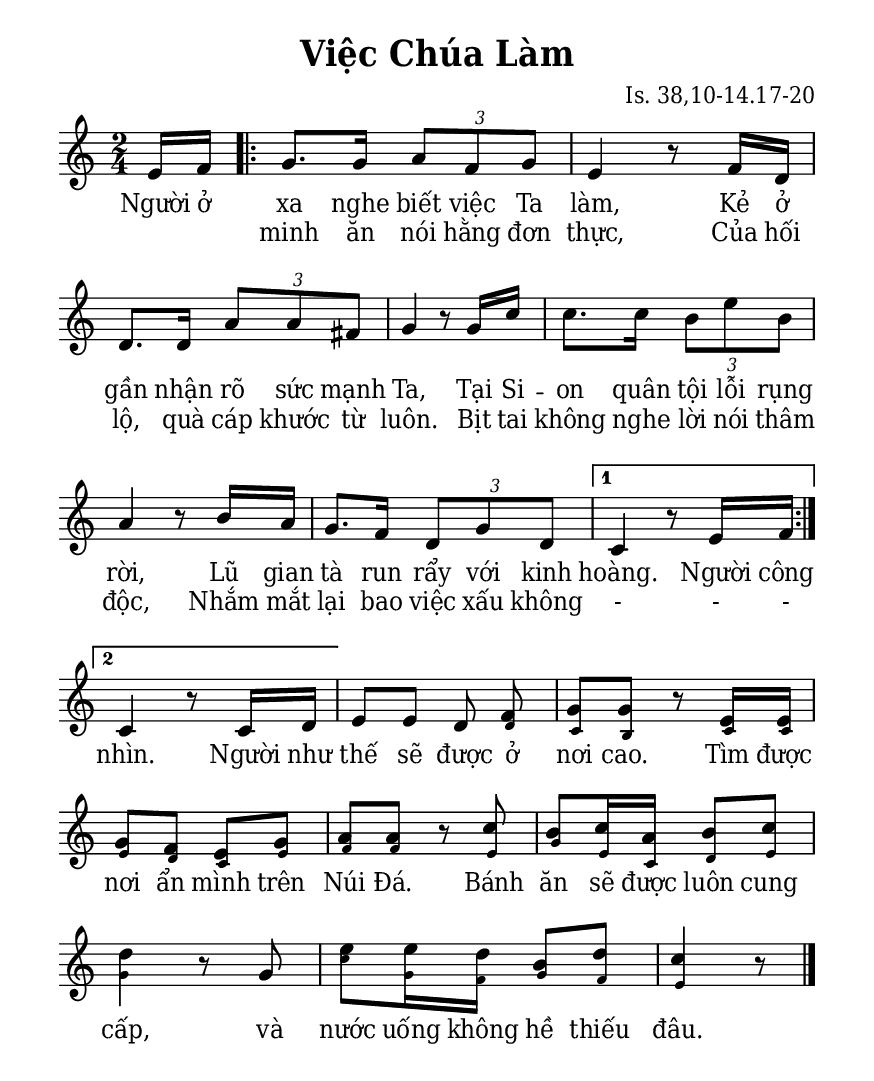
% Cài đặt chung\
\version "2.22.1"
\include "english.ly"

\header {
  title = "Việc Chúa Làm"
  composer = "Is. 38,10-14.17-20"
  %arranger = "Lm. Kim Long"
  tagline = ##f
}

% Nhạc phiên khúc
nhacPhienKhucSop = \relative c' {
  \partial 8 e16 f \bar ".|:"
  g8. g16 \tuplet 3/2 { a8 f g } |
  e4 r8 f16 d |
  d8. d16 \tuplet 3/2 { a'8 a fs } |
  g4 r8 g16 c |
  c8. c16 \tuplet 3/2 { b8 e b } |
  a4 r8 b16 a |
  g8. f16 \tuplet 3/2 { d8 g d } |
  \set Score.repeatCommands = #'((volta "1"))
  c4 r8 e16 f
  \set Score.repeatCommands = #'((volta #f) (volta "2") end-repeat)
  c4 r8 c16 d
  \set Score.repeatCommands = #'((volta #f))
  e8 e d f |
  g g r e16 e |
  g8 f e g |
  a a r c |
  b c16 a b8 c |
  d4 r8 g, |
  e' e16 d b8 d |
  c4 r8 \bar "|."
}

nhacPhienKhucAlto = \relative c' {
  r8 |
  R2*9
  r4. d8 |
  c b r c16 c |
  e8 d c e |
  f f r e |
  g e16 c d8 e |
  g4 r8 g |
  c g16 f g8 f |
  e4 r8
}

% Lời phiên khúc
loiPhienKhucSop = \lyrics {
  <<
    {
      Người ở xa nghe biết việc Ta làm,
      Kẻ ở gần nhận rõ sức mạnh Ta,
      Tại Si -- on quân tội lỗi rụng rời,
      Lũ gian tà run rẩy với kinh hoàng.
      Người công
    }
    \new Lyrics {
	    \set associatedVoice = "beSop"
	    _ _ minh ăn nói hằng đơn thực,
	    Của hối lộ, quà cáp khước từ luôn.
	    Bịt tai không nghe lời nói thâm độc,
	    Nhắm mắt lại bao việc xấu không - - - nhìn.
	    Người như thế sẽ được ở nơi cao.
	    Tìm được nơi ẩn mình trên Núi Đá.
	    Bánh ăn sẽ được luôn cung cấp,
	    và nước uống không hề thiếu đâu.
    }
  >>
}

% Dàn trang
\paper {
  #(set-paper-size "a5")
  top-margin = 12\mm
  bottom-margin = 10\mm
  left-margin = 10\mm
  right-margin = 10\mm
  indent = #0
  #(define fonts
	 (make-pango-font-tree "Deja Vu Serif Condensed"
	 		       "Deja Vu Serif Condensed"
			       "Deja Vu Serif Condensed"
			       (/ 20 20)))
  print-page-number = ##f
  system-system-spacing = #'((basic-distance . 0.1) (padding . 3))
}

TongNhip = {
  \key c \major \time 2/4
  \set Timing.beamExceptions = #'()
  \set Timing.baseMoment = #(ly:make-moment 1/4)
}

% Đổi kích thước nốt cho bè phụ
notBePhu =
#(define-music-function (font-size music) (number? ly:music?)
   (for-some-music
     (lambda (m)
       (if (music-is-of-type? m 'rhythmic-event)
           (begin
             (set! (ly:music-property m 'tweaks)
                   (cons `(font-size . ,font-size)
                         (ly:music-property m 'tweaks)))
             #t)
           #f))
     music)
   music)

\score {
  \new ChoirStaff <<
    \new Staff \with {
        \consists "Merge_rests_engraver"
        printPartCombineTexts = ##f
      }
      <<
      \new Voice \TongNhip \partCombine 
        \nhacPhienKhucSop
        \notBePhu -3 { \nhacPhienKhucAlto }
      \new NullVoice = beSop \nhacPhienKhucSop
      \new Lyrics \lyricsto beSop \loiPhienKhucSop
      >>
  >>
  \layout {
    %\override Staff.TimeSignature.transparent = ##t
    \override Lyrics.LyricSpace.minimum-distance = #0.6
    \override Score.BarNumber.break-visibility = ##(#f #f #f)
    \override Score.SpacingSpanner.uniform-stretching = ##t
  } 
}
